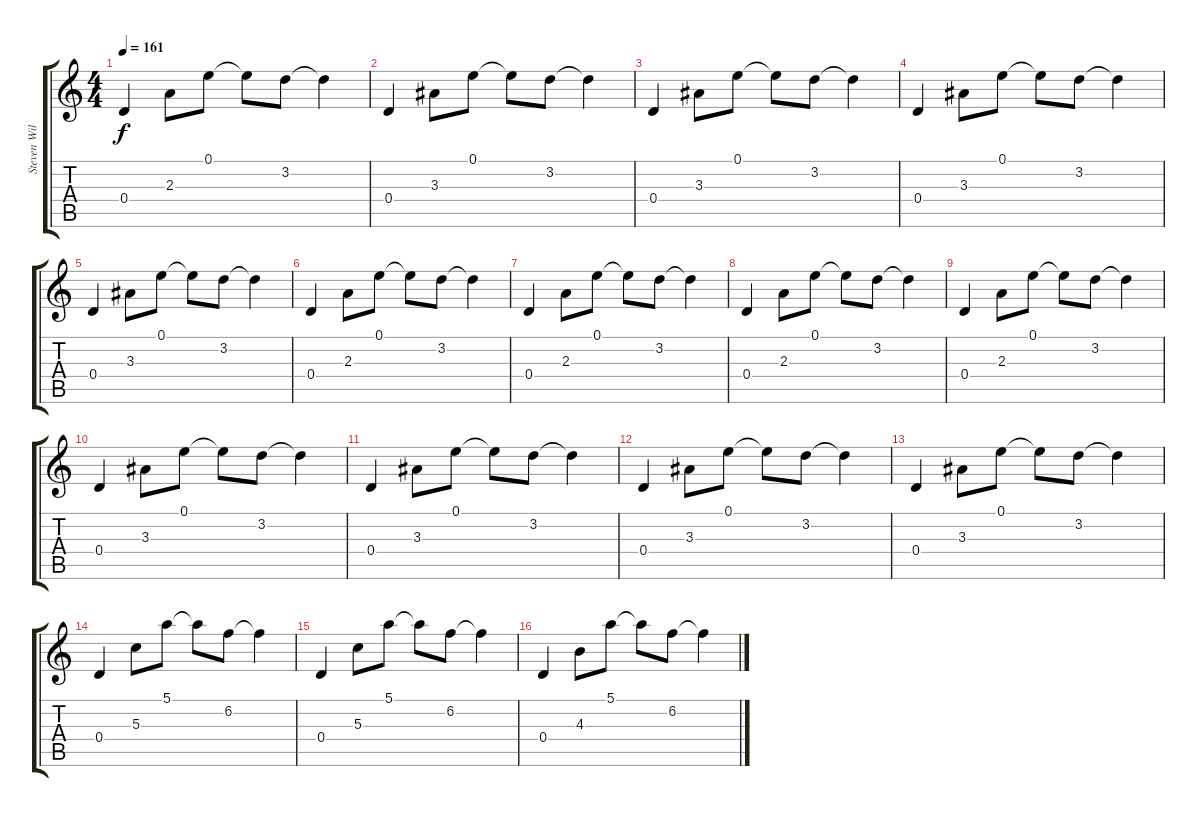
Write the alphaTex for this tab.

\track ("Steven Wilson (Guitar 4)" "Steven Wil") {instrument acousticguitarsteel}
\staff {score tabs}
\tuning (E4 B3 G3 D3 A2 D2) {hide}
\ts (4 4)
\tempo 161
\clef g2
\ks c
0.4.4{dy f} 2.3.8 0.1.8 0.1{t}.8 3.2.8 3.2{t}.4 |
0.4.4 3.3.8 0.1.8 0.1{t}.8 3.2.8 3.2{t}.4 |
0.4.4 3.3.8 0.1.8 0.1{t}.8 3.2.8 3.2{t}.4 |
0.4.4 3.3.8 0.1.8 0.1{t}.8 3.2.8 3.2{t}.4 |
0.4.4 3.3.8 0.1.8 0.1{t}.8 3.2.8 3.2{t}.4 |
0.4.4 2.3.8 0.1.8 0.1{t}.8 3.2.8 3.2{t}.4 |
0.4.4 2.3.8 0.1.8 0.1{t}.8 3.2.8 3.2{t}.4 |
0.4.4 2.3.8 0.1.8 0.1{t}.8 3.2.8 3.2{t}.4 |
0.4.4 2.3.8 0.1.8 0.1{t}.8 3.2.8 3.2{t}.4 |
0.4.4 3.3.8 0.1.8 0.1{t}.8 3.2.8 3.2{t}.4 |
0.4.4 3.3.8 0.1.8 0.1{t}.8 3.2.8 3.2{t}.4 |
0.4.4 3.3.8 0.1.8 0.1{t}.8 3.2.8 3.2{t}.4 |
0.4.4 3.3.8 0.1.8 0.1{t}.8 3.2.8 3.2{t}.4 |
0.4.4 5.3.8 5.1.8 5.1{t}.8 6.2.8 6.2{t}.4 |
0.4.4 5.3.8 5.1.8 5.1{t}.8 6.2.8 6.2{t}.4 |
0.4.4 4.3.8 5.1.8 5.1{t}.8 6.2.8 6.2{t}.4
